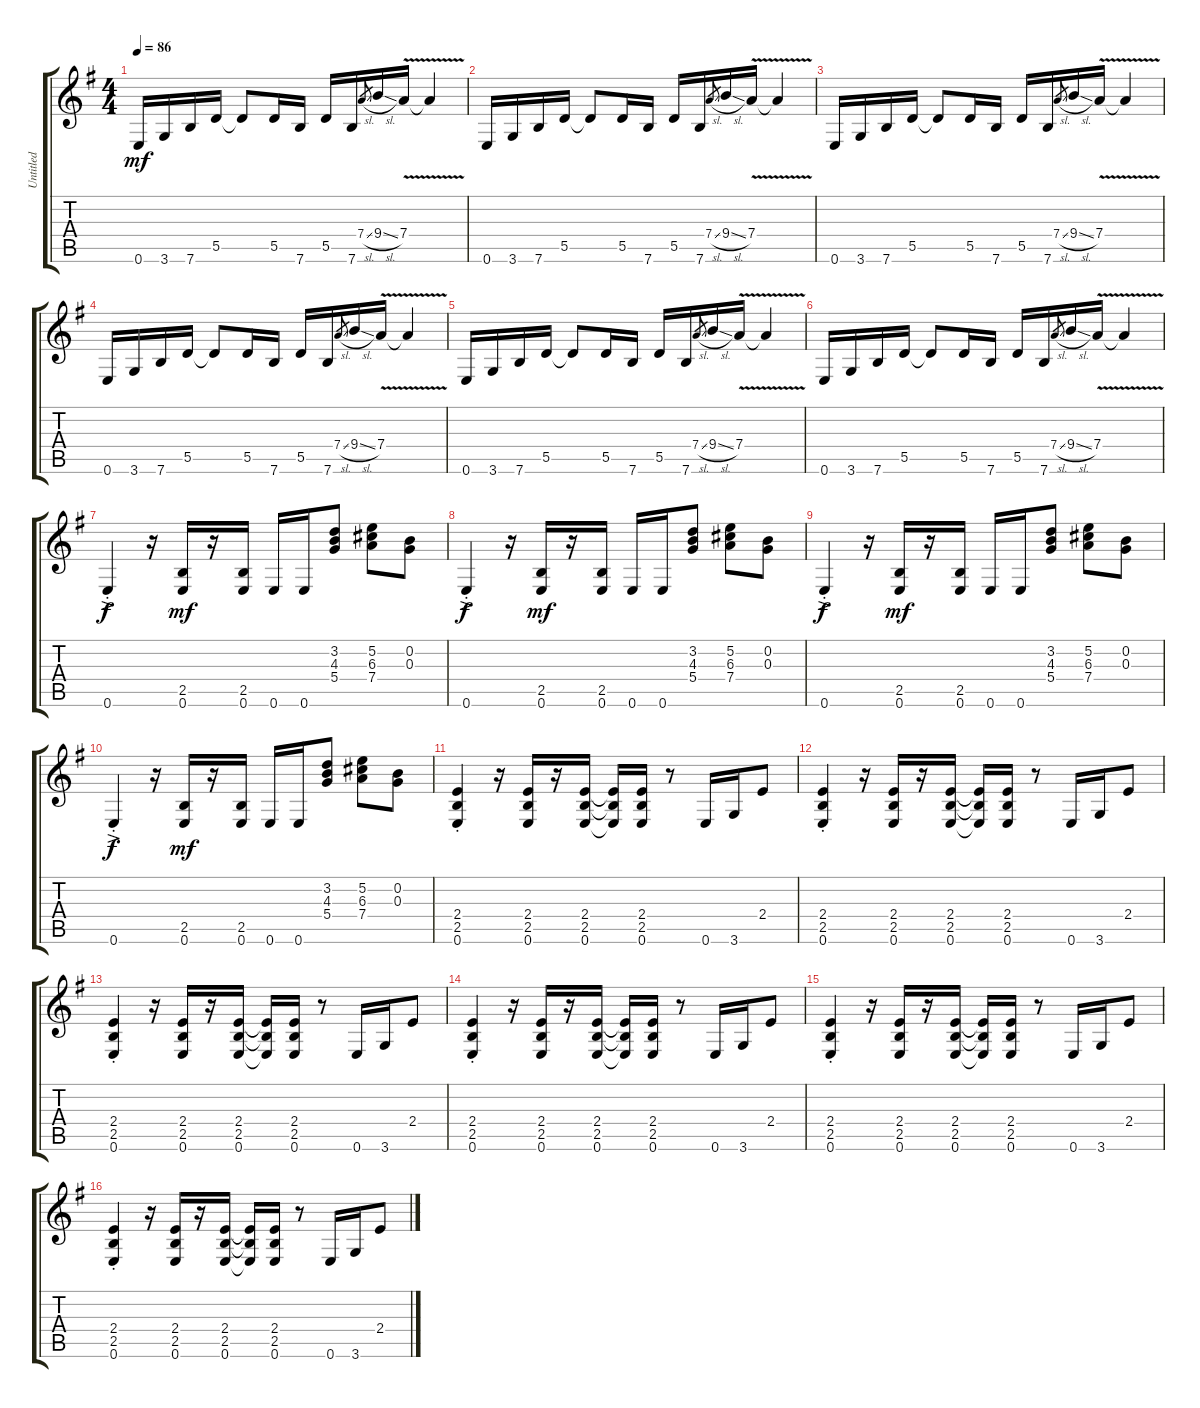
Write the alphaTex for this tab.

\track ("Untitled" "Untitled") {instrument distortionguitar}
\staff {score tabs}
\tuning (E4 B3 G3 D3 A2 E2) {hide}
\ts (4 4)
\tempo 86
\clef g2
\ks g
0.6.16{dy mf} 3.6.16 7.6.16 5.5.16 5.5{t}.8 5.5.16 7.6.16 5.5.16 7.6.16 7.4{sl}.8{gr} 9.4{sl}.16 7.4{v}.16 7.4{v t}.4 |
0.6.16 3.6.16 7.6.16 5.5.16 5.5{t}.8 5.5.16 7.6.16 5.5.16 7.6.16 7.4{sl}.8{gr} 9.4{sl}.16 7.4{v}.16 7.4{v t}.4 |
0.6.16 3.6.16 7.6.16 5.5.16 5.5{t}.8 5.5.16 7.6.16 5.5.16 7.6.16 7.4{sl}.8{gr} 9.4{sl}.16 7.4{v}.16 7.4{v t}.4 |
0.6.16 3.6.16 7.6.16 5.5.16 5.5{t}.8 5.5.16 7.6.16 5.5.16 7.6.16 7.4{sl}.8{gr} 9.4{sl}.16 7.4{v}.16 7.4{v t}.4 |
0.6.16 3.6.16 7.6.16 5.5.16 5.5{t}.8 5.5.16 7.6.16 5.5.16 7.6.16 7.4{sl}.8{gr} 9.4{sl}.16 7.4{v}.16 7.4{v t}.4 |
0.6.16 3.6.16 7.6.16 5.5.16 5.5{t}.8 5.5.16 7.6.16 5.5.16 7.6.16 7.4{sl}.8{gr} 9.4{sl}.16 7.4{v}.16 7.4{v t}.4 |
0.6{ac st}.4{dy f} r.16 (2.5 0.6).16{dy mf} r.16 (2.5 0.6).16 0.6.16 0.6.16 (3.2 4.3 5.4).8 (5.2 6.3 7.4).8 (0.2 0.3).8 |
0.6{ac st}.4{dy f} r.16 (2.5 0.6).16{dy mf} r.16 (2.5 0.6).16 0.6.16 0.6.16 (3.2 4.3 5.4).8 (5.2 6.3 7.4).8 (0.2 0.3).8 |
0.6{ac st}.4{dy f} r.16 (2.5 0.6).16{dy mf} r.16 (2.5 0.6).16 0.6.16 0.6.16 (3.2 4.3 5.4).8 (5.2 6.3 7.4).8 (0.2 0.3).8 |
0.6{ac st}.4{dy f} r.16 (2.5 0.6).16{dy mf} r.16 (2.5 0.6).16 0.6.16 0.6.16 (3.2 4.3 5.4).8 (5.2 6.3 7.4).8 (0.2 0.3).8 |
(2.4{st} 2.5{st} 0.6{st}).4 r.16 (2.4 2.5 0.6).16 r.16 (2.4 2.5 0.6).16 (2.4{t} 2.5{t} 0.6{t}).16 (2.4 2.5 0.6).16 r.8 0.6.16 3.6.16 2.4.8 |
(2.4{st} 2.5{st} 0.6{st}).4 r.16 (2.4 2.5 0.6).16 r.16 (2.4 2.5 0.6).16 (2.4{t} 2.5{t} 0.6{t}).16 (2.4 2.5 0.6).16 r.8 0.6.16 3.6.16 2.4.8 |
(2.4{st} 2.5{st} 0.6{st}).4 r.16 (2.4 2.5 0.6).16 r.16 (2.4 2.5 0.6).16 (2.4{t} 2.5{t} 0.6{t}).16 (2.4 2.5 0.6).16 r.8 0.6.16 3.6.16 2.4.8 |
(2.4{st} 2.5{st} 0.6{st}).4 r.16 (2.4 2.5 0.6).16 r.16 (2.4 2.5 0.6).16 (2.4{t} 2.5{t} 0.6{t}).16 (2.4 2.5 0.6).16 r.8 0.6.16 3.6.16 2.4.8 |
(2.4{st} 2.5{st} 0.6{st}).4 r.16 (2.4 2.5 0.6).16 r.16 (2.4 2.5 0.6).16 (2.4{t} 2.5{t} 0.6{t}).16 (2.4 2.5 0.6).16 r.8 0.6.16 3.6.16 2.4.8 |
(2.4{st} 2.5{st} 0.6{st}).4 r.16 (2.4 2.5 0.6).16 r.16 (2.4 2.5 0.6).16 (2.4{t} 2.5{t} 0.6{t}).16 (2.4 2.5 0.6).16 r.8 0.6.16 3.6.16 2.4.8
